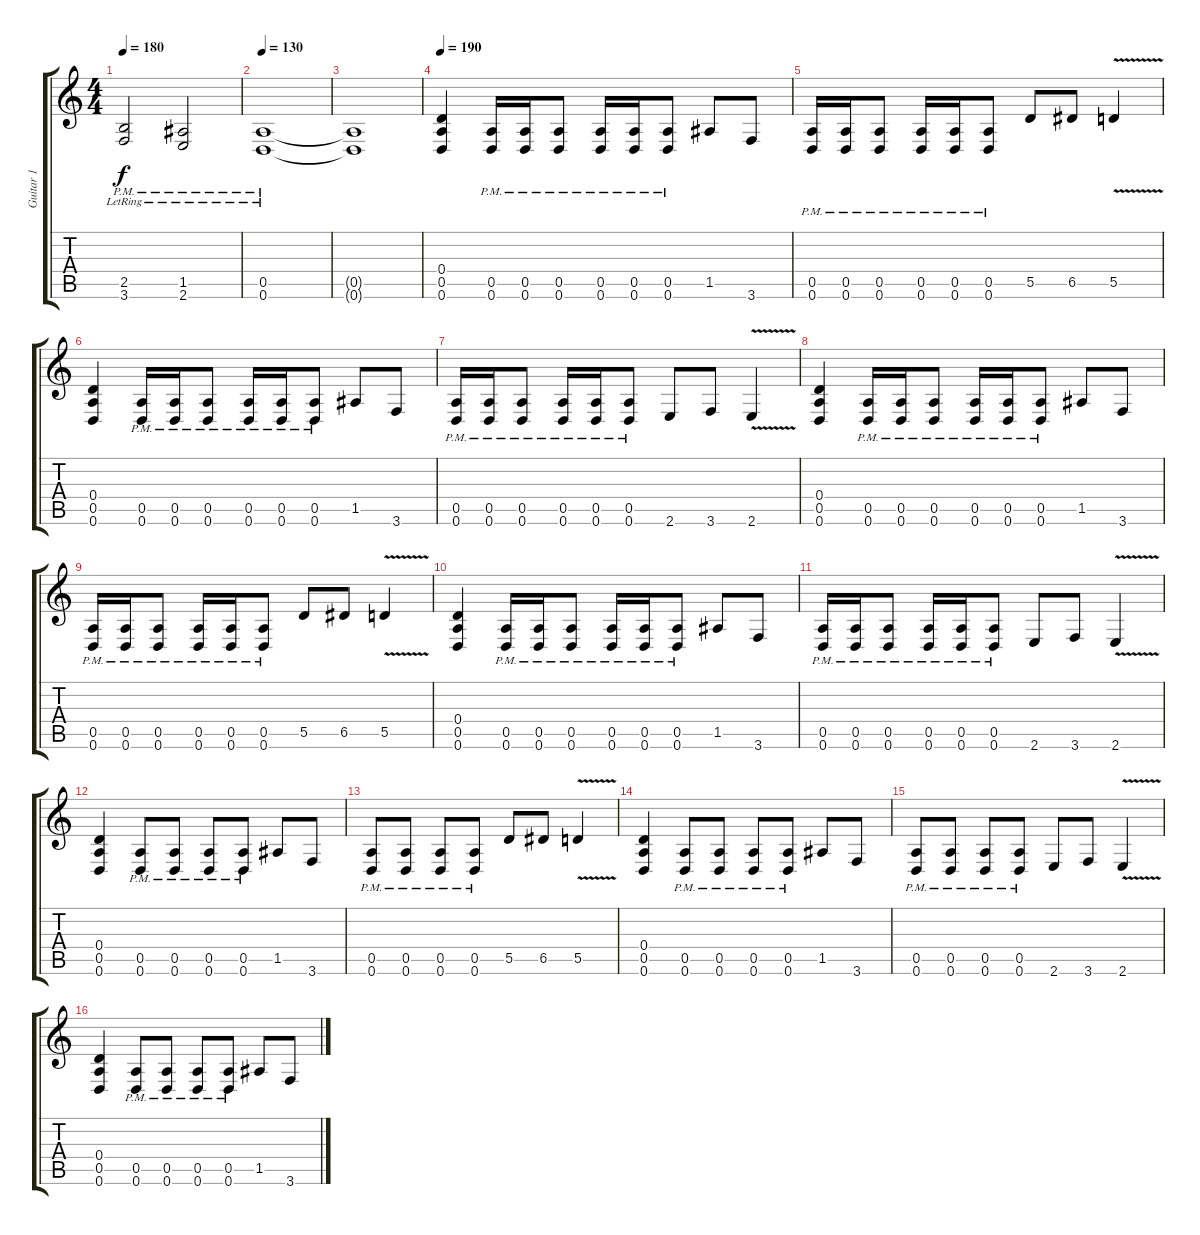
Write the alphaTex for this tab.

\track ("Guitar 1" "Guitar 1") {instrument distortionguitar}
\staff {score tabs}
\tuning (E4 B3 G3 D3 A2 D2) {hide}
\ts (4 4)
\tempo 180
\clef g2
\ks c
(2.5{pm lr} 3.6{pm lr}).2{dy f} (1.5{pm lr} 2.6{pm lr}).2 |
\tempo 130
(0.5{pm lr} 0.6{pm lr}).1 |
(0.5{t} 0.6{t}).1 |
\tempo 190
(0.4 0.5 0.6).4 (0.5{pm} 0.6{pm}).16 (0.5{pm} 0.6{pm}).16 (0.5{pm} 0.6{pm}).8 (0.5{pm} 0.6{pm}).16 (0.5{pm} 0.6{pm}).16 (0.5{pm} 0.6{pm}).8 1.5.8 3.6.8 |
(0.5{pm} 0.6{pm}).16 (0.5{pm} 0.6{pm}).16 (0.5{pm} 0.6{pm}).8 (0.5{pm} 0.6{pm}).16 (0.5{pm} 0.6{pm}).16 (0.5{pm} 0.6{pm}).8 5.5.8 6.5.8 5.5{v}.4 |
(0.4 0.5 0.6).4 (0.5{pm} 0.6{pm}).16 (0.5{pm} 0.6{pm}).16 (0.5{pm} 0.6{pm}).8 (0.5{pm} 0.6{pm}).16 (0.5{pm} 0.6{pm}).16 (0.5{pm} 0.6{pm}).8 1.5.8 3.6.8 |
(0.5{pm} 0.6{pm}).16 (0.5{pm} 0.6{pm}).16 (0.5{pm} 0.6{pm}).8 (0.5{pm} 0.6{pm}).16 (0.5{pm} 0.6{pm}).16 (0.5{pm} 0.6{pm}).8 2.6.8 3.6.8 2.6{v}.4 |
(0.4 0.5 0.6).4 (0.5{pm} 0.6{pm}).16 (0.5{pm} 0.6{pm}).16 (0.5{pm} 0.6{pm}).8 (0.5{pm} 0.6{pm}).16 (0.5{pm} 0.6{pm}).16 (0.5{pm} 0.6{pm}).8 1.5.8 3.6.8 |
(0.5{pm} 0.6{pm}).16 (0.5{pm} 0.6{pm}).16 (0.5{pm} 0.6{pm}).8 (0.5{pm} 0.6{pm}).16 (0.5{pm} 0.6{pm}).16 (0.5{pm} 0.6{pm}).8 5.5.8 6.5.8 5.5{v}.4 |
(0.4 0.5 0.6).4 (0.5{pm} 0.6{pm}).16 (0.5{pm} 0.6{pm}).16 (0.5{pm} 0.6{pm}).8 (0.5{pm} 0.6{pm}).16 (0.5{pm} 0.6{pm}).16 (0.5{pm} 0.6{pm}).8 1.5.8 3.6.8 |
(0.5{pm} 0.6{pm}).16 (0.5{pm} 0.6{pm}).16 (0.5{pm} 0.6{pm}).8 (0.5{pm} 0.6{pm}).16 (0.5{pm} 0.6{pm}).16 (0.5{pm} 0.6{pm}).8 2.6.8 3.6.8 2.6{v}.4 |
(0.4 0.5 0.6).4 (0.5{pm} 0.6{pm}).8 (0.5{pm} 0.6{pm}).8 (0.5{pm} 0.6{pm}).8 (0.5{pm} 0.6{pm}).8 1.5.8 3.6.8 |
(0.5{pm} 0.6{pm}).8 (0.5{pm} 0.6{pm}).8 (0.5{pm} 0.6{pm}).8 (0.5{pm} 0.6{pm}).8 5.5.8 6.5.8 5.5{v}.4 |
(0.4 0.5 0.6).4 (0.5{pm} 0.6{pm}).8 (0.5{pm} 0.6{pm}).8 (0.5{pm} 0.6{pm}).8 (0.5{pm} 0.6{pm}).8 1.5.8 3.6.8 |
(0.5{pm} 0.6{pm}).8 (0.5{pm} 0.6{pm}).8 (0.5{pm} 0.6{pm}).8 (0.5{pm} 0.6{pm}).8 2.6.8 3.6.8 2.6{v}.4 |
(0.4 0.5 0.6).4 (0.5{pm} 0.6{pm}).8 (0.5{pm} 0.6{pm}).8 (0.5{pm} 0.6{pm}).8 (0.5{pm} 0.6{pm}).8 1.5.8 3.6.8
